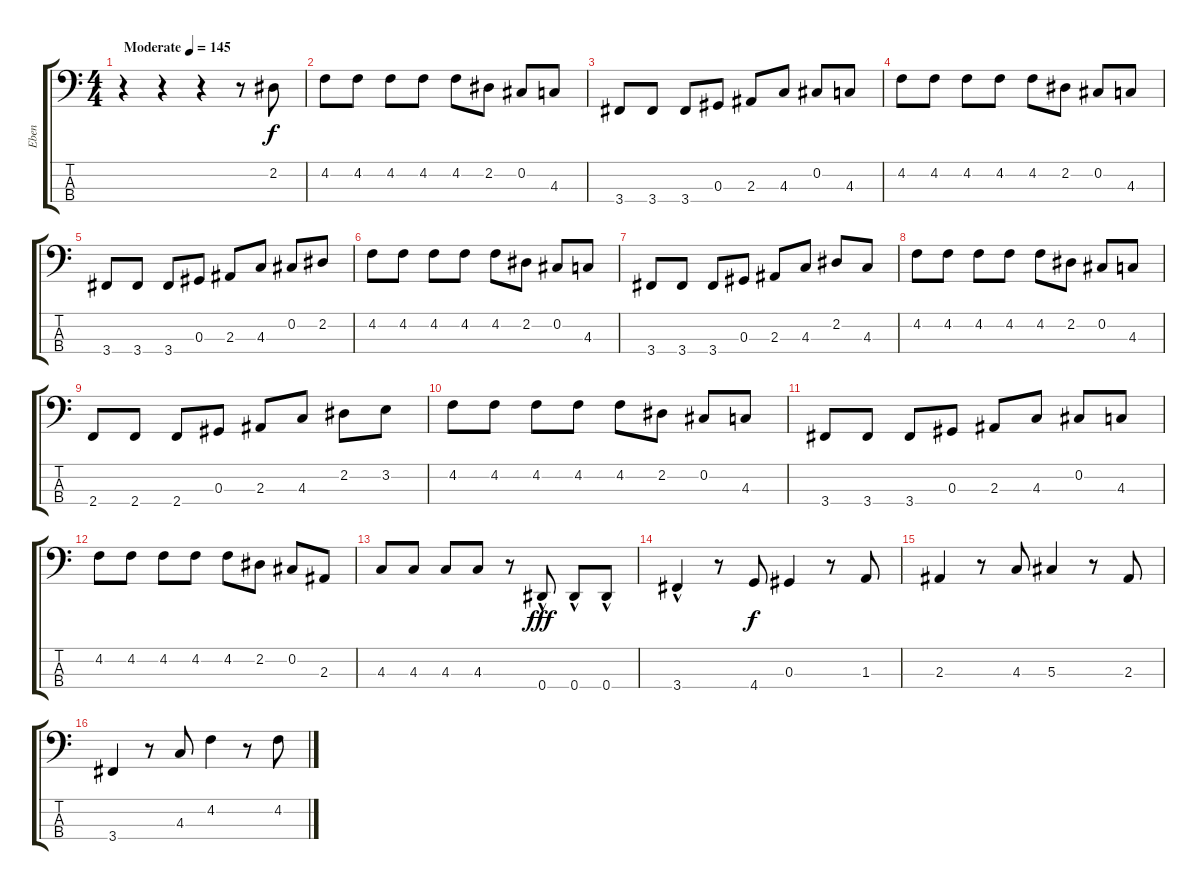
\track ("Eben" "Eben") {instrument electricbassfinger}
\staff {score tabs}
\tuning (Gb2 Db2 Ab1 Eb1) {hide}
\ts (4 4)
\tempo (145 "Moderate")
\clef f4
\ks c
r.4{dy f instrument electricbassfinger} r.4 r.4 r.8 2.2.8 |
4.2.8 4.2.8 4.2.8 4.2.8 4.2.8 2.2.8 0.2.8 4.3.8 |
3.4.8 3.4.8 3.4.8 0.3.8 2.3.8 4.3.8 0.2.8 4.3.8 |
4.2.8 4.2.8 4.2.8 4.2.8 4.2.8 2.2.8 0.2.8 4.3.8 |
3.4.8 3.4.8 3.4.8 0.3.8 2.3.8 4.3.8 0.2.8 2.2.8 |
4.2.8 4.2.8 4.2.8 4.2.8 4.2.8 2.2.8 0.2.8 4.3.8 |
3.4.8 3.4.8 3.4.8 0.3.8 2.3.8 4.3.8 2.2.8 4.3.8 |
4.2.8 4.2.8 4.2.8 4.2.8 4.2.8 2.2.8 0.2.8 4.3.8 |
2.4.8 2.4.8 2.4.8 0.3.8 2.3.8 4.3.8 2.2.8 3.2.8 |
4.2.8 4.2.8 4.2.8 4.2.8 4.2.8 2.2.8 0.2.8 4.3.8 |
3.4.8 3.4.8 3.4.8 0.3.8 2.3.8 4.3.8 0.2.8 4.3.8 |
4.2.8 4.2.8 4.2.8 4.2.8 4.2.8 2.2.8 0.2.8 2.3.8 |
4.3.8 4.3.8 4.3.8 4.3.8 r.8 0.4{hac}.8{dy fff} 0.4{hac}.8 0.4{hac}.8 |
3.4{hac}.4 r.8 4.4.8{dy f} 0.3.4 r.8 1.3.8 |
2.3.4 r.8 4.3.8 5.3.4 r.8 2.3.8 |
3.4.4 r.8 4.3.8 4.2.4 r.8 4.2.8
